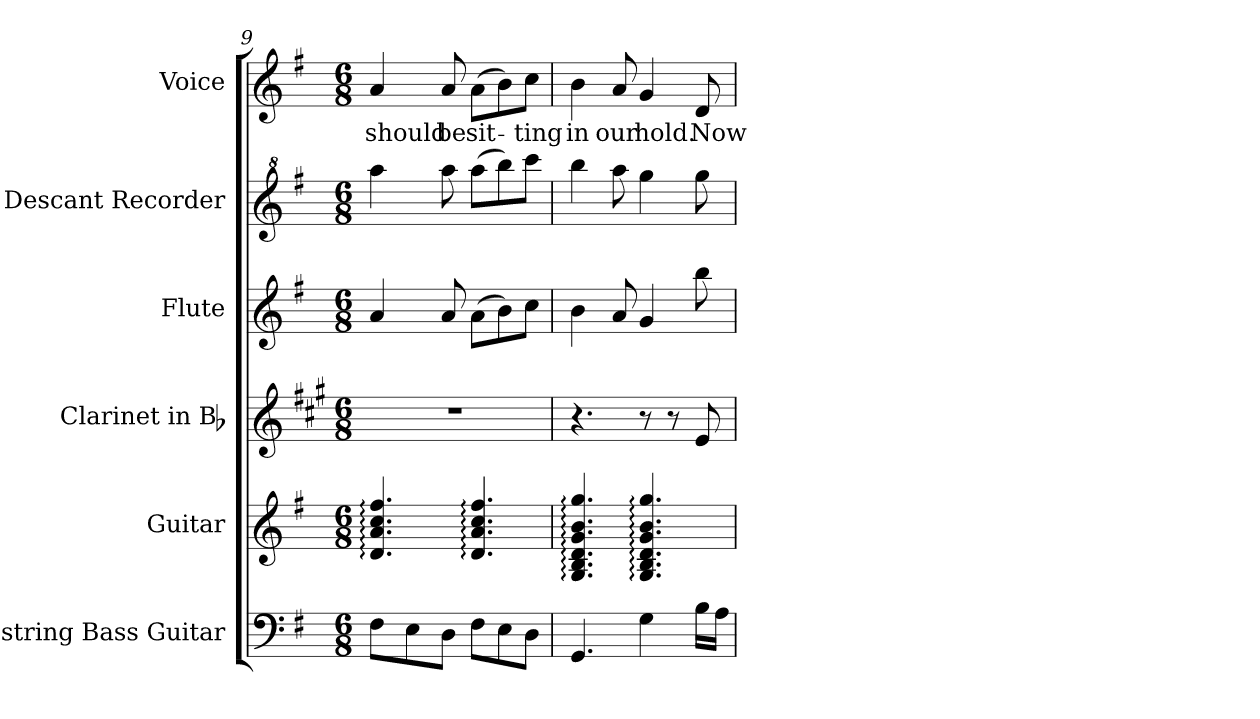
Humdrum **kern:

**kern	**kern	**kern	**kern	**kern	**kern	**text
*part6	*part5	*part4	*part3	*part2	*part1	*part1
*staff6	*staff5	*staff4	*staff3	*staff2	*staff1	*staff1
*I"4-string Bass Guitar	*I"Guitar	*I"Clarinet in Bb	*I"Flute	*I"Descant Recorder	*I"Voice	*
*I'Bass	*I'Gtr.	*I'Cl.	*I'Fl.	*I'D. Rec.	*I'Voice	*
*clefF4	*clefG2	*clefG2	*clefG2	*clefG^2	*clefG2	*
*ITrd7c12	*ITrd7c12	*ITrd1c2	*	*ITrd-7c-12	*	*
*k[f#]	*k[f#]	*k[f#]	*k[f#]	*k[f#]	*k[f#]	*
*G:	*G:	*G:	*G:	*G:	*G:	*
*M6/8	*M6/8	*M6/8	*M6/8	*M6/8	*M6/8	*
=9	=9	=9	=9	=9	=9	=9
!	!	!LO:N:vis=1	!	!	!	!
!	!	!	!	!	!	!LO:LY:b:color=#000000
8FF#i\L	4.Di/: 4.Ai: 4.ci: 4.f#i:	2.r	4ai/	4aaaai\	4ai/	should
8EEi\	.	.	.	.	.	.
!	!	!	!	!	!	!LO:LY:b:color=#000000
8DDi\J	.	.	8ai/	8aaaai\	8ai/	be
!	!	!	!	!	!	!LO:LY:b:color=#000000
8FF#i\L	4.Di/: 4.Ai: 4.ci: 4.f#i:	.	(8ai\L	(8aaaai\L	(8ai\L	sit-
8EEi\	.	.	8bi\)	8bbbbi\)	8bi\)	.
!	!	!	!	!	!	!LO:LY:b:color=#000000
8DDi\J	.	.	8cci\J	8ccccci\J	8cci\J	-ting
=10	=10	=10	=10	=10	=10	=10
!	!	!	!	!	!	!LO:LY:b:color=#000000
4.GGGi/	4.GGi/: 4.BBi: 4.Di: 4.Gi: 4.Bi: 4.gi:	4.r	4bi\	4bbbbi\	4bi\	in
!	!	!	!	!	!	!LO:LY:b:color=#000000
.	.	.	8ai/	8aaaai\	8ai/	our
!	!	!	!	!	!	!LO:LY:b:color=#000000
4GGi\	4.GGi/: 4.BBi: 4.Di: 4.Gi: 4.Bi: 4.gi:	8r	4gi/	4ggggi\	4gi/	hold.
.	.	8r	.	.	.	.
!	!	!	!	!	!	!LO:LY:b:color=#000000
16BBi\LL	.	8di/	8bbi\	8ggggi\	8di/	Now
16AAi\JJ	.	.	.	.	.	.
=	=	=	=	=	=	=
*-	*-	*-	*-	*-	*-	*-
